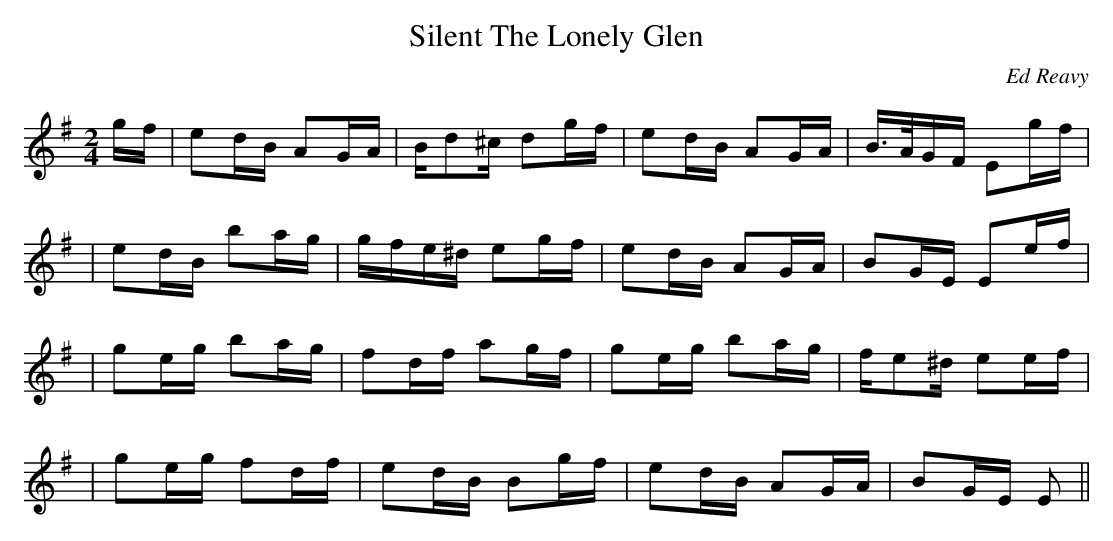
X:1
T:Silent The Lonely Glen
C:Ed Reavy
M:2/4
L:1/8
K:G
g/f/ \
| ed/B/ AG/A/ | B/d^c/    dg/f/ | ed/B/ AG/A/ | B/>A/G/F/ Eg/f/ |
| ed/B/ ba/g/ | g/f/e/^d/ eg/f/ | ed/B/ AG/A/ | BG/E/     Ee/f/ |
| ge/g/ ba/g/ | fd/f/     ag/f/ | ge/g/ ba/g/ | f/e^d/    ee/f/ |
| ge/g/ fd/f/ | ed/B/     Bg/f/ | ed/B/ AG/A/ | BG/E/ E ||
